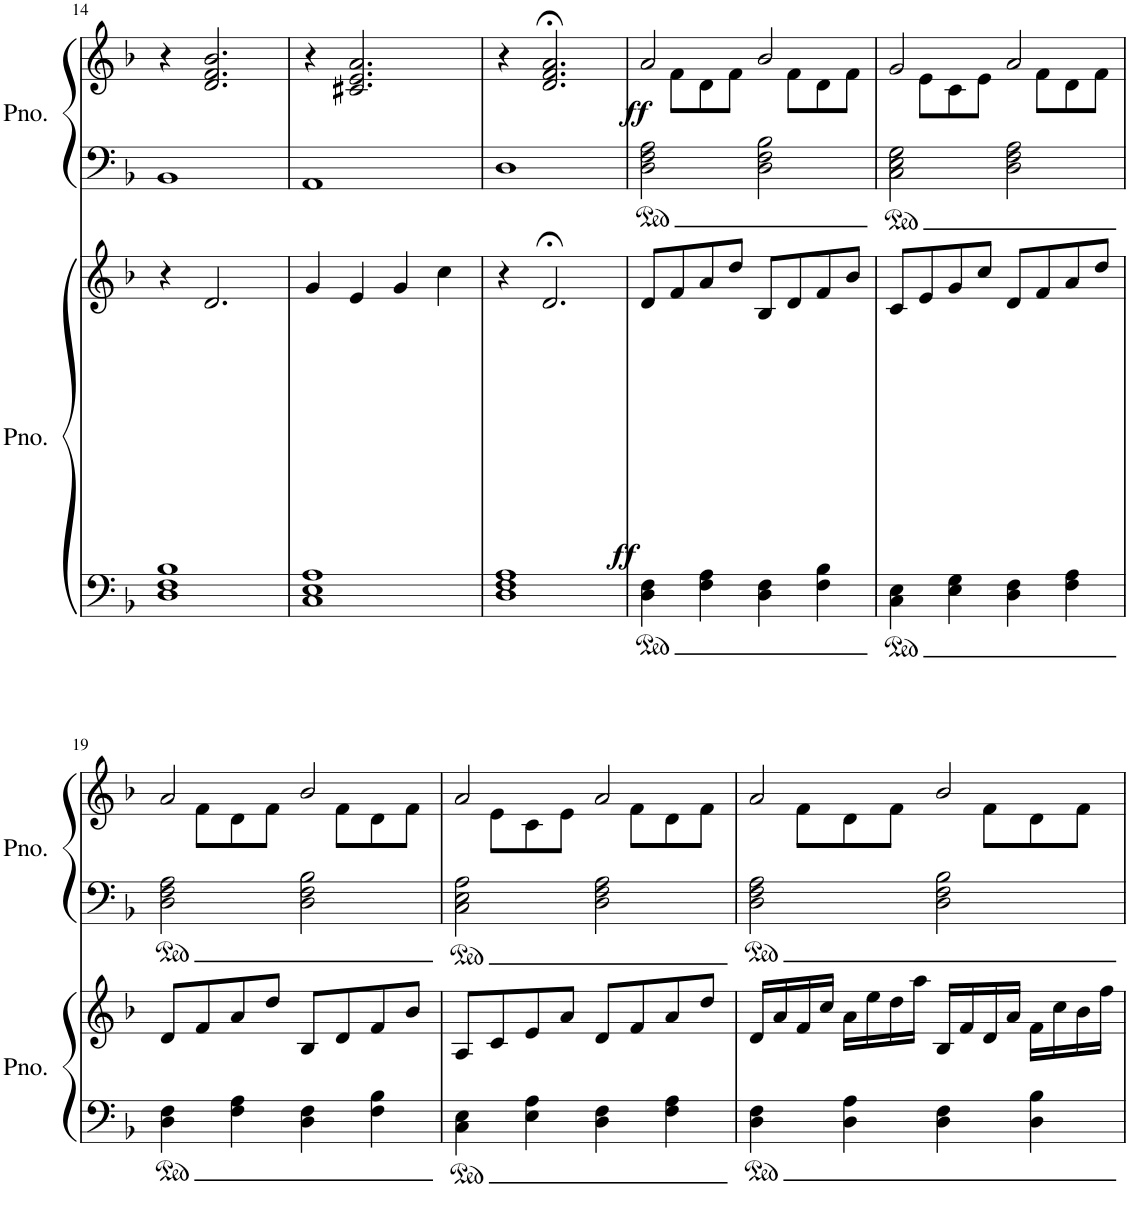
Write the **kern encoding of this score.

**kern	**kern	**dynam	**kern	**kern	**dynam
*part2	*part2	*part2	*part1	*part1	*part1
*staff4	*staff3	*staff3/4	*staff2	*staff1	*staff1/2
*I"Piano	*	*	*I"Piano	*	*
*I'Pno.	*	*	*I'Pno.	*	*
!!LO:PB:g=z
*clefF4	*clefG2	*	*clefF4	*clefG2	*
*k[b-]	*k[b-]	*	*k[b-]	*k[b-]	*
*M4/4	*M4/4	*	*M4/4	*M4/4	*
=14	=14	=14	=14	=14	=14
1D 1F 1B-	4r	.	1BB-	4r	.
.	2.d/	.	.	2.d/ 2.f/ 2.b-/	.
=15	=15	=15	=15	=15	=15
1C 1E 1A	4g/	.	1AA	4r	.
.	4e/	.	.	2.c#X/ 2.e/ 2.a/	.
.	4g/	.	.	.	.
.	4cc\	.	.	.	.
=16	=16	=16	=16	=16	=16
1D 1F 1A	4r	.	1D	4r	.
.	2.d;</	.	.	2.d/;< 2.f/;< 2.a/;<	.
=17	=17	=17	=17	=17	=17
*	*	*	*	*^	*
!	!	!LO:DY:b	!	!	!	!LO:DY:b
4D\ 4F\	8d/L	ff	2D\ 2F\ 2A\	2a/	8ryy	ff
.	8f/	.	.	.	8f\L	.
4F\ 4A\	8a/	.	.	.	8d\	.
.	8dd/J	.	.	.	8f\J	.
4D\ 4F\	8B-/L	.	2D\ 2F\ 2B-\	2b-/	8ryy	.
.	8d/	.	.	.	8f\L	.
4F\ 4B-\	8f/	.	.	.	8d\	.
.	8b-/J	.	.	.	8f\J	.
=18	=18	=18	=18	=18	=18	=18
4C\ 4E\	8c/L	.	2C\ 2E\ 2G\	2g/	8ryy	.
.	8e/	.	.	.	8e\L	.
4E\ 4G\	8g/	.	.	.	8c\	.
.	8cc/J	.	.	.	8e\J	.
4D\ 4F\	8d/L	.	2D\ 2F\ 2A\	2a/	8ryy	.
.	8f/	.	.	.	8f\L	.
4F\ 4A\	8a/	.	.	.	8d\	.
.	8dd/J	.	.	.	8f\J	.
!!LO:LB:g=z	!!
=19	=19	=19	=19	=19	=19	=19
4D\ 4F\	8d/L	.	2D\ 2F\ 2A\	2a/	8ryy	.
.	8f/	.	.	.	8f\L	.
4F\ 4A\	8a/	.	.	.	8d\	.
.	8dd/J	.	.	.	8f\J	.
4D\ 4F\	8B-/L	.	2D\ 2F\ 2B-\	2b-/	8ryy	.
.	8d/	.	.	.	8f\L	.
4F\ 4B-\	8f/	.	.	.	8d\	.
.	8b-/J	.	.	.	8f\J	.
=20	=20	=20	=20	=20	=20	=20
4C\ 4E\	8A/L	.	2C\ 2E\ 2A\	2a/	8ryy	.
.	8c/	.	.	.	8e\L	.
4E\ 4A\	8e/	.	.	.	8c\	.
.	8a/J	.	.	.	8e\J	.
4D\ 4F\	8d/L	.	2D\ 2F\ 2A\	2a/	8ryy	.
.	8f/	.	.	.	8f\L	.
4F\ 4A\	8a/	.	.	.	8d\	.
.	8dd/J	.	.	.	8f\J	.
=21	=21	=21	=21	=21	=21	=21
4D\ 4F\	16d/LL	.	2D\ 2F\ 2A\	2a/	8ryy	.
.	16a/	.	.	.	.	.
.	16f/	.	.	.	8f\L	.
.	16cc/JJ	.	.	.	.	.
4D\ 4A\	16a\LL	.	.	.	8d\	.
.	16ee\	.	.	.	.	.
.	16dd\	.	.	.	8f\J	.
.	16aa\JJ	.	.	.	.	.
4D\ 4F\	16B-/LL	.	2D\ 2F\ 2B-\	2b-/	8ryy	.
.	16f/	.	.	.	.	.
.	16d/	.	.	.	8f\L	.
.	16a/JJ	.	.	.	.	.
4D\ 4B-\	16f\LL	.	.	.	8d\	.
.	16cc\	.	.	.	.	.
.	16b-\	.	.	.	8f\J	.
.	16ff\JJ	.	.	.	.	.
*	*	*	*	*v	*v	*
=	=	=	=	=	=
*-	*-	*-	*-	*-	*-
